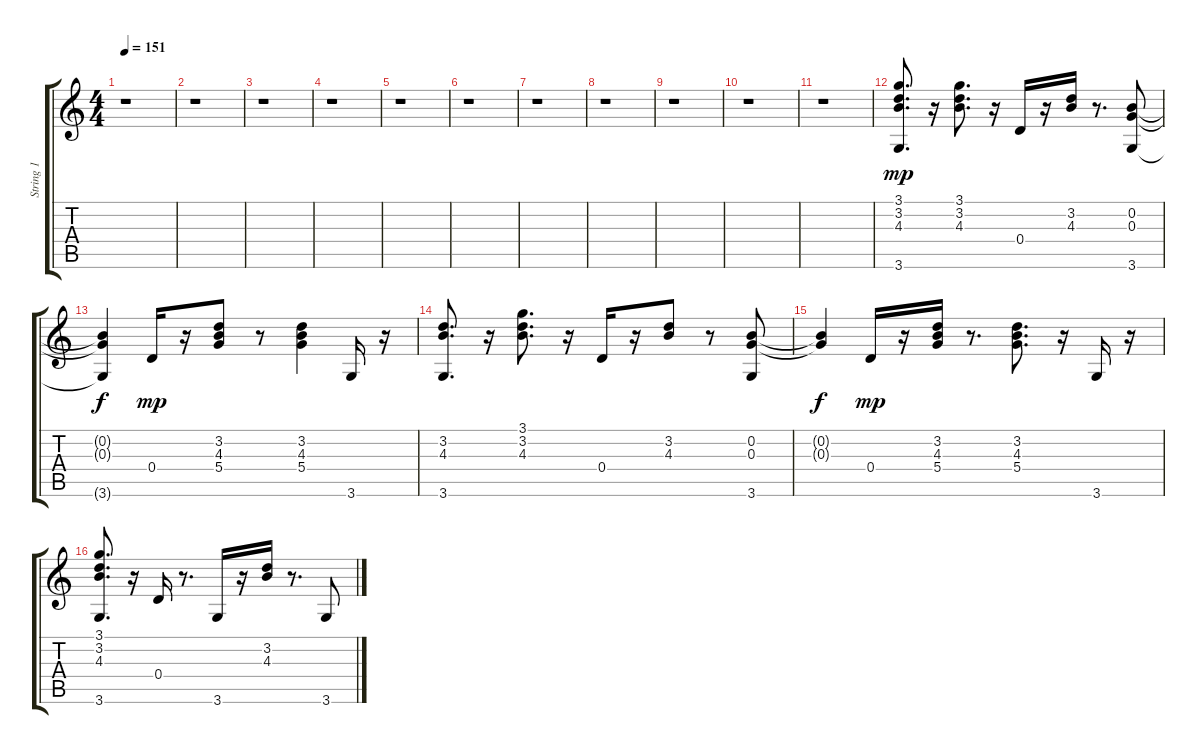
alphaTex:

\track ("String 1" "String 1") {instrument electricguitarjazz}
\staff {score tabs}
\tuning (E4 B3 G3 D3 A2 E2) {hide}
\ts (4 4)
\tempo 151
\clef g2
\ks c
r.1{dy mp} |
r.1 |
r.1 |
r.1 |
r.1 |
r.1 |
r.1 |
r.1 |
r.1 |
r.1 |
r.1 |
(3.1 3.2 4.3 3.6).8{d instrument acousticguitarnylon} r.16 (3.1 3.2 4.3).8{d} r.16 0.4.16 r.16 (3.2 4.3).16 r.8{d} (0.2 0.3 3.6).8 |
(0.2{t} 0.3{t} 3.6{t}).4{dy f} 0.4.16{dy mp} r.16 (3.2 4.3 5.4).8 r.8 (3.2 4.3 5.4).4 3.6.16 r.16 |
(3.2 4.3 3.6).8{d} r.16 (3.1 3.2 4.3).8{d} r.16 0.4.16 r.16 (3.2 4.3).8 r.8 (0.2 0.3 3.6).8 |
(0.2{t} 0.3{t}).4{dy f} 0.4.16{dy mp} r.16 (3.2 4.3 5.4).16 r.8{d} (3.2 4.3 5.4).8{d} r.16 3.6.16 r.16 |
(3.1 3.2 4.3 3.6).8{d} r.16 0.4.16 r.8{d} 3.6.16 r.16 (3.2 4.3).16 r.8{d} 3.6.8
